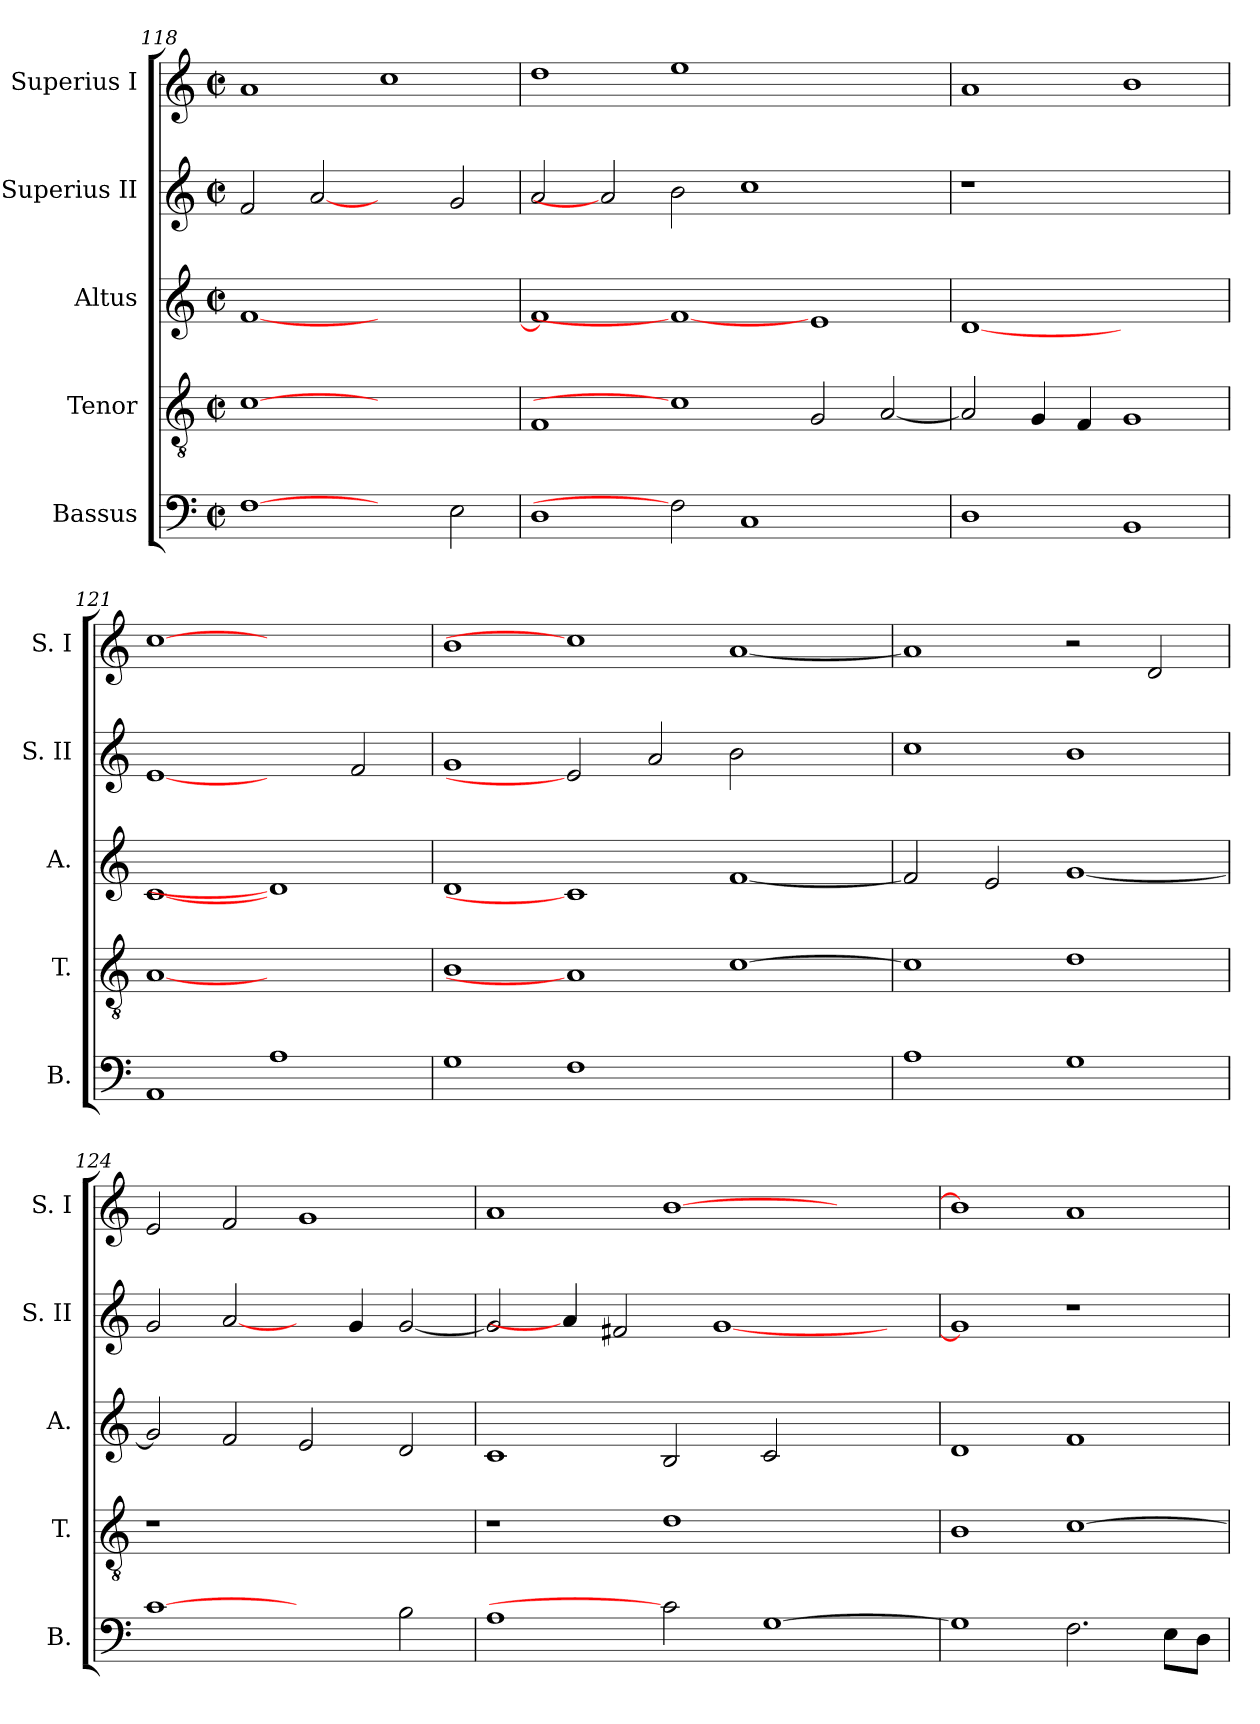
**kern	**kern	**kern	**kern	**kern
*part5	*part4	*part3	*part2	*part1
*staff5	*staff4	*staff3	*staff2	*staff1
*I"Bassus	*I"Tenor	*I"Altus	*I"Superius II	*I"Superius I
*I'B.	*I'T.	*I'A.	*I'S. II	*I'S. I
*clefF4	*clefGv2	*clefG2	*clefG2	*clefG2
*	*ITrd7c12	*	*	*
*k[]	*k[]	*k[]	*k[]	*k[]
*C:	*C:	*C:	*C:	*C:
*M2/2	*M2/2	*M2/2	*M2/2	*M2/2
*met(c|)	*met(c|)	*met(c|)	*met(c|)	*met(c|)
=118	=118	=118	=118	=118
[1Fi	[1Ci	[<1fi	2fi/	1ai
.	.	.	[2ai	.
2ryy	1ryy	1ryy	2ryy	1cci
2Ei\	.	.	2gi/	.
!!LO:LB:g=z
=119	=119	=119	=119	=119
1Di	1FFi	1fi]	2ai/	1ddi
.	.	.	2ai]	.
2Fi]	1Ci]	1fi_	2bi\	1eei
1Ci	.	.	1cci	.
.	2GGi/	1ei	.	1ryy
2ryy	[<2AAi/	.	2ryy	.
=120	=120	=120	=120	=120
!	!	!	!LO:N:vis=1	!
1Di	2AAi/]	[1di	1r	1ai
.	4GGi/	.	.	.
.	4FFi/	.	.	.
1BBi	1GGi	1ryy	1ryy	1bi
=121	=121	=121	=121	=121
1AAi	[1AAi	[1ci	[1ei	[1cci
1Ai	1ryy	1di]	2ryy	1ryy
.	.	.	2fi/	.
=122	=122	=122	=122	=122
1Gi	1BBi	1di	1gi	1bi
1Fi	1AAi]	1ci]	2ei]	1cci]
.	.	.	2ai/	.
1ryy	[>1Ci	[<1fi	2bi\	[<1ai
.	.	.	2ryy	.
=123	=123	=123	=123	=123
1Ai	1Ci]	2fi/]	1cci	1ai]
.	.	2ei/	.	.
1Gi	1Di	[<1gi	1bi	2r
.	.	.	.	2di/
!!LO:PB:g=z
=124	=124	=124	=124	=124
!	!LO:N:vis=1	!	!	!
[1ci	1r	2gi/]	2gi/	2ei/
.	.	2fi/	[2ai/	2fi/
2ryy	1ryy	2ei/	4ryy	1gi
.	.	.	4gi/	.
2Bi\	.	2di/	[<2gi/	.
=125	=125	=125	=125	=125
1Ai	1r	1ci	2gi/]	1ai
.	.	.	4ai/]	.
.	.	.	2f#Xi/	.
2ci]	1Di	2Bi/	.	[>1bi
.	.	.	[<1gi	.
[>1Gi	.	2ci/	.	.
.	2ryy	2ryy	.	2ryy
.	.	.	4ryy	.
=126	=126	=126	=126	=126
1Gi]	1BBi	1di	1gi]	1bi]
2.Fi\	[>1Ci	1fi	1r	1ai
8Ei\L	.	.	.	.
8Di\J	.	.	.	.
=	=	=	=	=
*-	*-	*-	*-	*-
